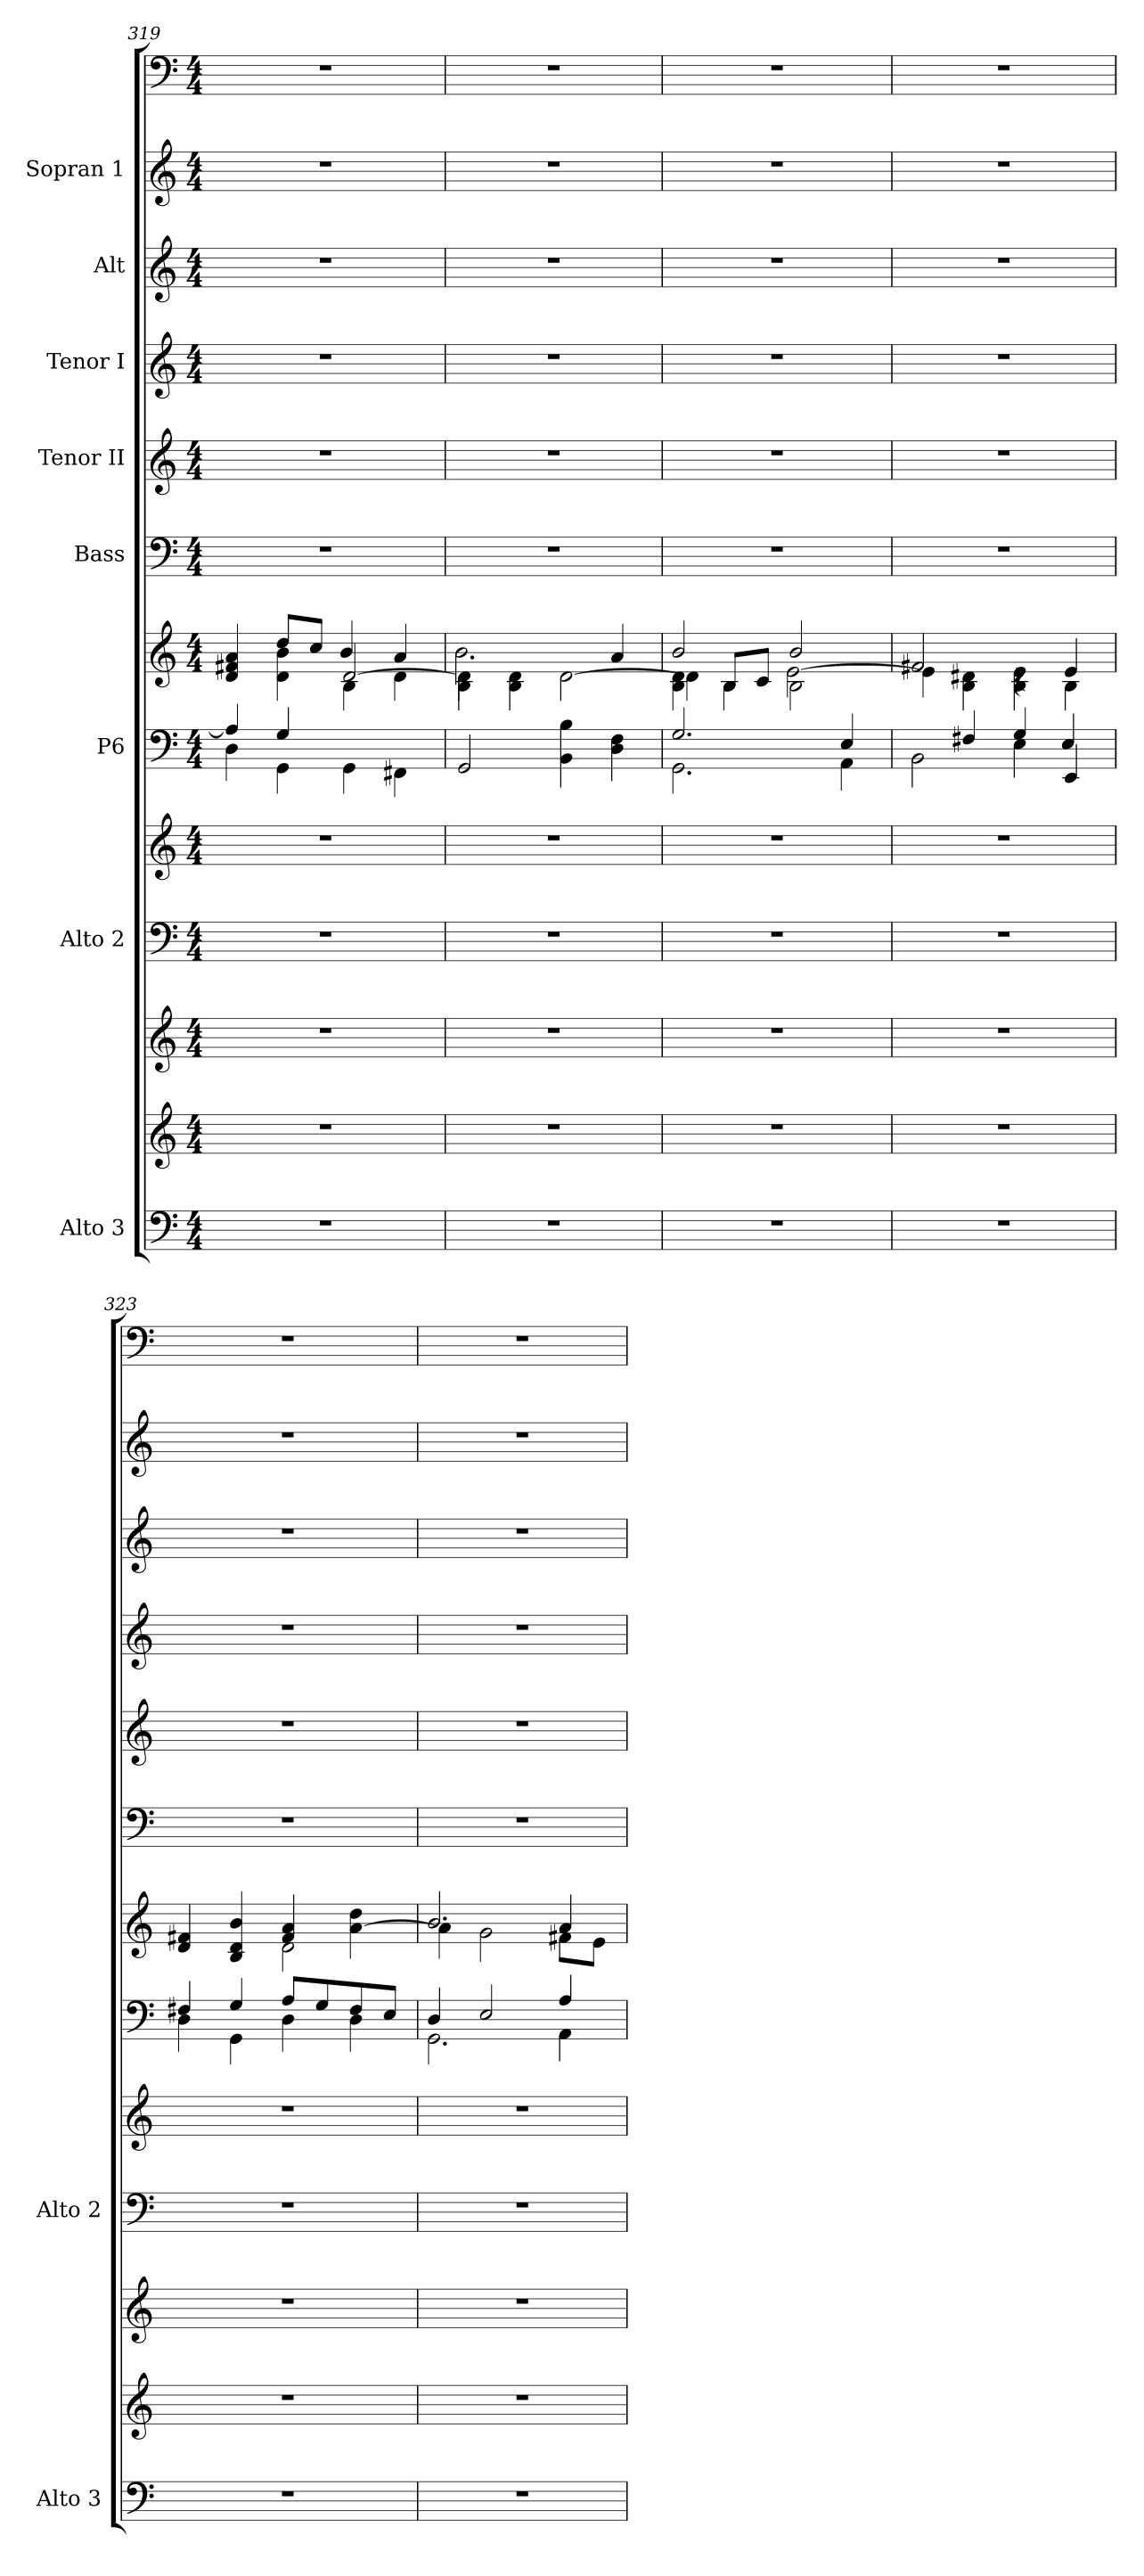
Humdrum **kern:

**kern	**kern	**kern	**kern	**kern	**kern	**kern	**kern	**kern	**kern	**kern	**kern	**kern
*part11	*part10	*part9	*part8	*part8	*part7	*part7	*part6	*part5	*part4	*part3	*part2	*part1
*staff13	*staff12	*staff11	*staff10	*staff9	*staff8	*staff7	*staff6	*staff5	*staff4	*staff3	*staff2	*staff1
*I"Alto 3	*	*	*I"Alto 2	*	*I"P6	*	*I"Bass	*I"Tenor II	*I"Tenor I	*I"Alt	*I"Sopran 1	*
*I'Alto 3	*	*	*I'Alto 2	*	*	*	*	*	*	*	*	*
*clefF4	*clefG2	*clefG2	*clefF4	*clefG2	*clefF4	*clefG2	*clefF4	*clefG2	*clefG2	*clefG2	*clefG2	*clefF4
*	*ITrd7c12	*ITrd7c12	*	*	*	*	*	*ITrd7c12	*ITrd7c12	*	*	*
*k[]	*k[]	*k[]	*k[]	*k[]	*k[]	*k[]	*k[]	*k[]	*k[]	*k[]	*k[]	*k[]
*C:	*C:	*C:	*C:	*C:	*C:	*C:	*C:	*C:	*C:	*C:	*C:	*C:
*M4/4	*M4/4	*M4/4	*M4/4	*M4/4	*M4/4	*M4/4	*M4/4	*M4/4	*M4/4	*M4/4	*M4/4	*M4/4
=319	=319	=319	=319	=319	=319	=319	=319	=319	=319	=319	=319	=319
*	*	*	*	*	*^	*^	*	*	*	*	*	*
*	*	*	*	*	*	*	*	*^	*	*	*	*	*	*
1r	1r	1r	1r	1r	4A/]	4D\	2ryy	4ryy	4d/ 4f#X/ 4a/	1r	1r	1r	1r	1r	1r
.	.	.	.	.	4G/	4GG\	.	4d\ 4b\	8dd/L	.	.	.	.	.	.
.	.	.	.	.	.	.	.	.	8cc/J	.	.	.	.	.	.
.	.	.	.	.	2ryy	4GG\	[>2d/	4B\	4b/	.	.	.	.	.	.
.	.	.	.	.	.	4FF#X\	.	4d\	4a/	.	.	.	.	.	.
=320	=320	=320	=320	=320	=320	=320	=320	=320	=320	=320	=320	=320	=320	=320	=320
1r	1r	1r	1r	1r	2GG/	1ryy	4d\]	2.b\	4B\ 4d\	1r	1r	1r	1r	1r	1r
.	.	.	.	.	.	.	2.ryy	.	4B\ 4d\	.	.	.	.	.	.
.	.	.	.	.	4BB\ 4B\	.	.	.	[<2d\	.	.	.	.	.	.
.	.	.	.	.	4D\ 4F\	.	.	4a/	.	.	.	.	.	.	.
!!LO:LB:g=z
=321	=321	=321	=321	=321	=321	=321	=321	=321	=321	=321	=321	=321	=321	=321	=321
1r	1r	1r	1r	1r	2.G/	2.GG\	4B\ 4d\	2b/	4d\]	1r	1r	1r	1r	1r	1r
.	.	.	.	.	.	.	4B\	.	8B/L	.	.	.	.	.	.
.	.	.	.	.	.	.	.	.	8c/J	.	.	.	.	.	.
.	.	.	.	.	.	.	2B\	2b/	[<2e\	.	.	.	.	.	.
.	.	.	.	.	4E/	4AA\	.	.	.	.	.	.	.	.	.
=322	=322	=322	=322	=322	=322	=322	=322	=322	=322	=322	=322	=322	=322	=322	=322
1r	1r	1r	1r	1r	2BB\	4ryy	1ryy	2f#X/	4e\]	1r	1r	1r	1r	1r	1r
.	.	.	.	.	.	4F#X/	.	.	4B\ 4d#X\	.	.	.	.	.	.
.	.	.	.	.	4E\	4G/	.	4rc	4B\ 4e\	.	.	.	.	.	.
.	.	.	.	.	4EE/	4E/	.	4e/	4B\	.	.	.	.	.	.
=323	=323	=323	=323	=323	=323	=323	=323	=323	=323	=323	=323	=323	=323	=323	=323
1r	1r	1r	1r	1r	4F#X/	4D\	1ryy	2ryy	4d/ 4f#X/	1r	1r	1r	1r	1r	1r
.	.	.	.	.	4G/	4GG\	.	.	4B/ 4d/ 4b/	.	.	.	.	.	.
.	.	.	.	.	8A/L	4D\	.	2d\	4f#/ 4a/	.	.	.	.	.	.
.	.	.	.	.	8G/	.	.	.	.	.	.	.	.	.	.
.	.	.	.	.	8F#/	4D\	.	.	[<4a\ 4dd\	.	.	.	.	.	.
.	.	.	.	.	8E/J	.	.	.	.	.	.	.	.	.	.
=324	=324	=324	=324	=324	=324	=324	=324	=324	=324	=324	=324	=324	=324	=324	=324
1r	1r	1r	1r	1r	4D/	2.GG\	2.b/	4ryy	4a\]	1r	1r	1r	1r	1r	1r
.	.	.	.	.	2E/	.	.	2g\	2.ryy	.	.	.	.	.	.
.	.	.	.	.	4A/	4AA\	8f#X\L	4a/	.	.	.	.	.	.	.
.	.	.	.	.	.	.	8e\J	.	.	.	.	.	.	.	.
*	*	*	*	*	*v	*v	*	*	*	*	*	*	*	*	*
*	*	*	*	*	*	*v	*v	*v	*	*	*	*	*	*
=	=	=	=	=	=	=	=	=	=	=	=	=
*-	*-	*-	*-	*-	*-	*-	*-	*-	*-	*-	*-	*-
